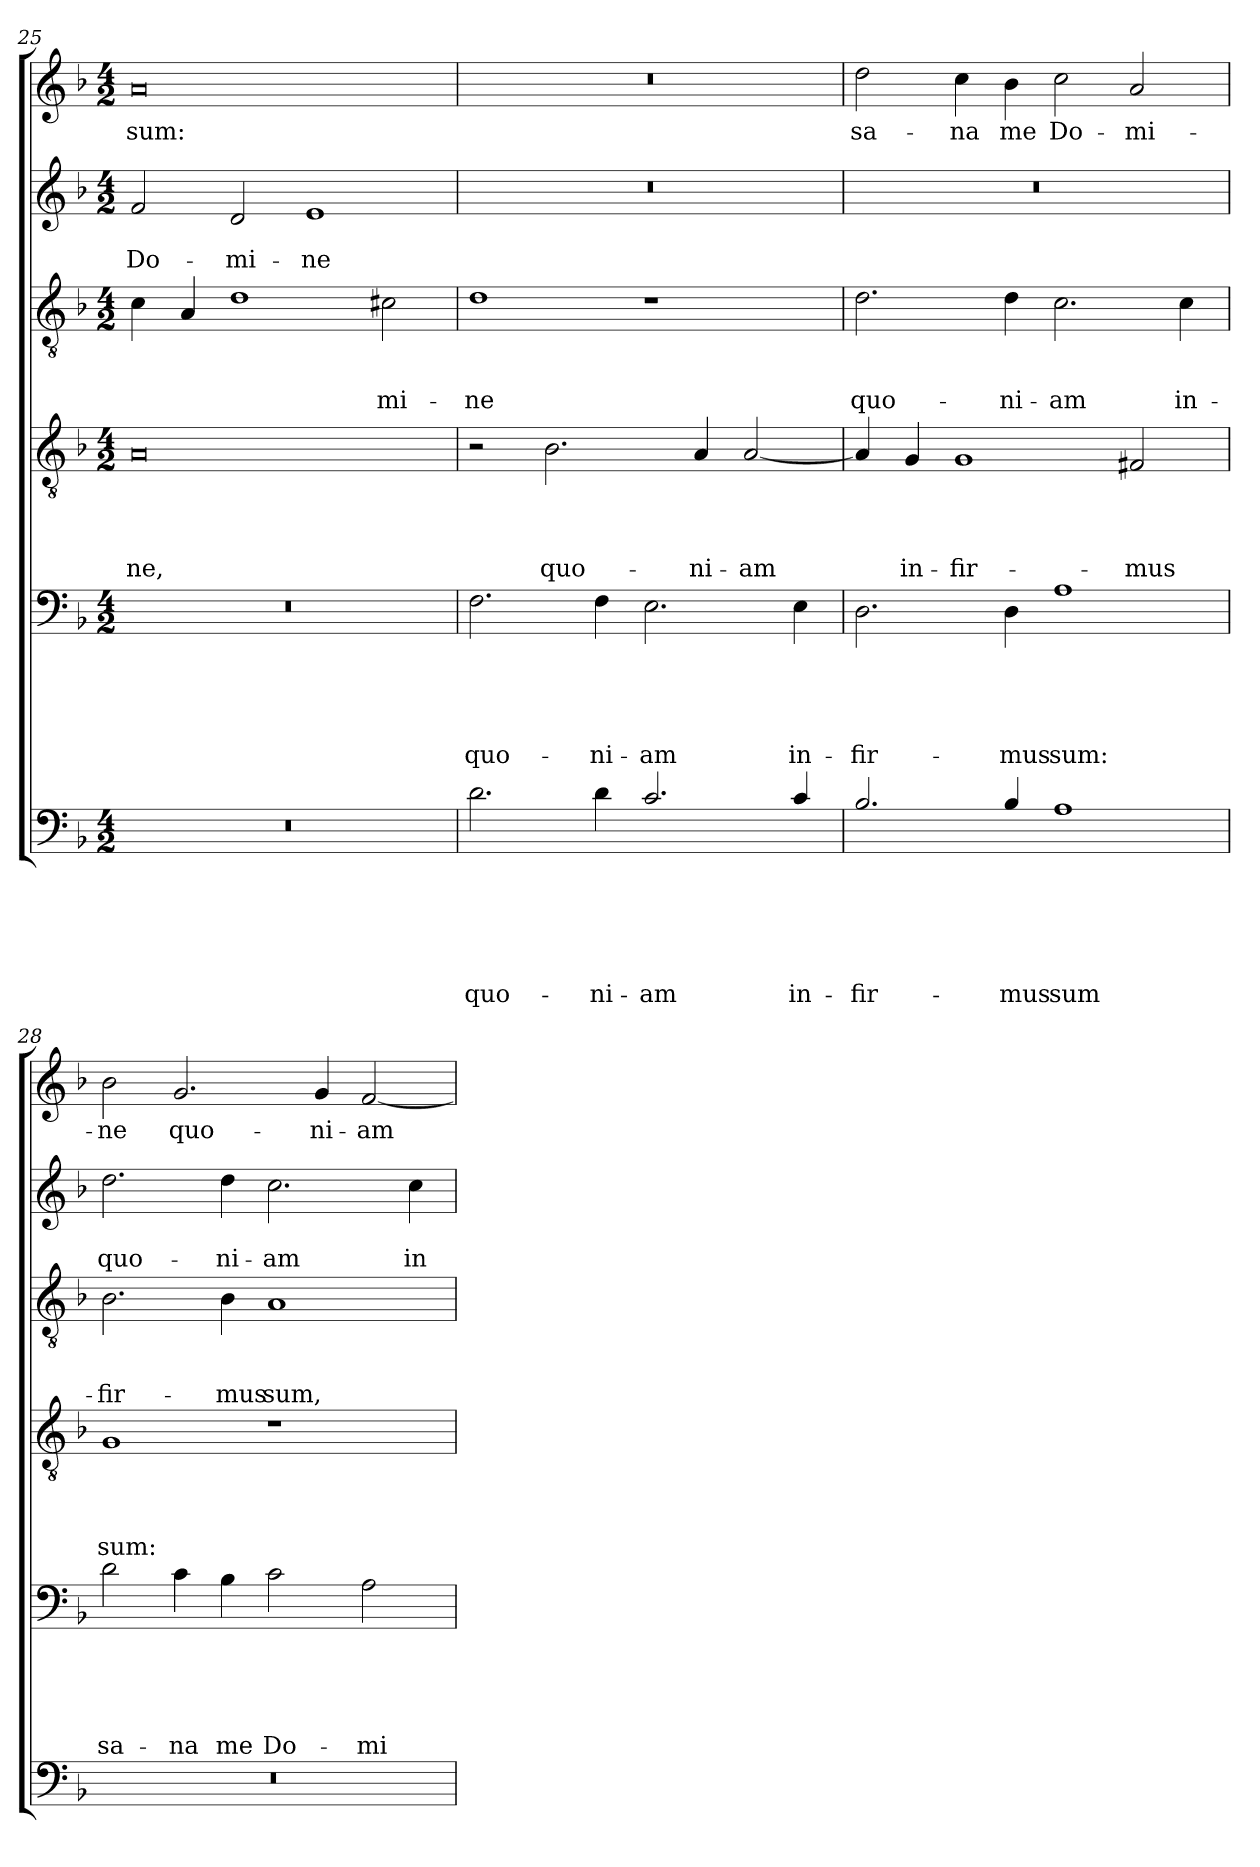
**kern	**text	**text	**text	**text	**text	**text	**kern	**text	**text	**text	**text	**text	**kern	**text	**text	**text	**text	**kern	**text	**text	**text	**kern	**text	**text	**kern	**text
*part6	*part6	*part6	*part6	*part6	*part6	*part6	*part5	*part5	*part5	*part5	*part5	*part5	*part4	*part4	*part4	*part4	*part4	*part3	*part3	*part3	*part3	*part2	*part2	*part2	*part1	*part1
*staff6	*staff6	*staff6	*staff6	*staff6	*staff6	*staff6	*staff5	*staff5	*staff5	*staff5	*staff5	*staff5	*staff4	*staff4	*staff4	*staff4	*staff4	*staff3	*staff3	*staff3	*staff3	*staff2	*staff2	*staff2	*staff1	*staff1
*clefF4	*	*	*	*	*	*	*clefF4	*	*	*	*	*	*clefGv2	*	*	*	*	*clefGv2	*	*	*	*clefG2	*	*	*clefG2	*
*ITrd8c14	*	*	*	*	*	*	*	*	*	*	*	*	*	*	*	*	*	*	*	*	*	*	*	*	*	*
*k[b-]	*	*	*	*	*	*	*k[b-]	*	*	*	*	*	*k[b-]	*	*	*	*	*k[b-]	*	*	*	*k[b-]	*	*	*k[b-]	*
*F:	*	*	*	*	*	*	*F:	*	*	*	*	*	*F:	*	*	*	*	*F:	*	*	*	*F:	*	*	*F:	*
*M4/2	*	*	*	*	*	*	*M4/2	*	*	*	*	*	*M4/2	*	*	*	*	*M4/2	*	*	*	*M4/2	*	*	*M4/2	*
=25	=25	=25	=25	=25	=25	=25	=25	=25	=25	=25	=25	=25	=25	=25	=25	=25	=25	=25	=25	=25	=25	=25	=25	=25	=25	=25
!	!	!	!	!	!	!	!	!	!	!	!	!	!	!	!	!	!LO:LY:b	!	!	!	!	!	!	!LO:LY:b	!	!LO:LY:b
0r	.	.	.	.	.	.	0r	.	.	.	.	.	0A	.	.	.	-ne,	4c\	.	.	.	2f/	.	Do-	0a	sum:
.	.	.	.	.	.	.	.	.	.	.	.	.	.	.	.	.	.	4A/	.	.	.	.	.	.	.	.
!	!	!	!	!	!	!	!	!	!	!	!	!	!	!	!	!	!	!	!	!	!	!	!	!LO:LY:b	!	!
.	.	.	.	.	.	.	.	.	.	.	.	.	.	.	.	.	.	1d	.	.	.	2d/	.	-mi-	.	.
!	!	!	!	!	!	!	!	!	!	!	!	!	!	!	!	!	!	!	!	!	!	!	!	!LO:LY:b	!	!
.	.	.	.	.	.	.	.	.	.	.	.	.	.	.	.	.	.	.	.	.	.	1e	.	-ne	.	.
!	!	!	!	!	!	!	!	!	!	!	!	!	!	!	!	!	!	!	!	!	!LO:LY:b	!	!	!	!	!
.	.	.	.	.	.	.	.	.	.	.	.	.	.	.	.	.	.	2c#X\	.	.	-mi-	.	.	.	.	.
!!LO:LB:g=z
=26	=26	=26	=26	=26	=26	=26	=26	=26	=26	=26	=26	=26	=26	=26	=26	=26	=26	=26	=26	=26	=26	=26	=26	=26	=26	=26
!	!	!	!	!	!	!LO:LY:b	!	!	!	!	!	!LO:LY:b	!	!	!	!	!	!	!	!	!LO:LY:b	!	!	!	!	!
2.D\	.	.	.	.	.	quo-	2.F\	.	.	.	.	quo-	2r	.	.	.	.	1d	.	.	-ne	0r	.	.	0r	.
!	!	!	!	!	!	!	!	!	!	!	!	!	!	!	!	!	!LO:LY:b	!	!	!	!	!	!	!	!	!
.	.	.	.	.	.	.	.	.	.	.	.	.	2.B-\	.	.	.	quo-	.	.	.	.	.	.	.	.	.
!	!	!	!	!	!	!LO:LY:b	!	!	!	!	!	!LO:LY:b	!	!	!	!	!	!	!	!	!	!	!	!	!	!
4D\	.	.	.	.	.	-ni-	4F\	.	.	.	.	-ni-	.	.	.	.	.	.	.	.	.	.	.	.	.	.
!	!	!	!	!	!	!LO:LY:b	!	!	!	!	!	!LO:LY:b	!	!	!	!	!	!	!	!	!	!	!	!	!	!
2.C/	.	.	.	.	.	-am	2.E\	.	.	.	.	-am	.	.	.	.	.	1r	.	.	.	.	.	.	.	.
!	!	!	!	!	!	!	!	!	!	!	!	!	!	!	!	!	!LO:LY:b	!	!	!	!	!	!	!	!	!
.	.	.	.	.	.	.	.	.	.	.	.	.	4A/	.	.	.	-ni-	.	.	.	.	.	.	.	.	.
!	!	!	!	!	!	!	!	!	!	!	!	!	!	!	!	!	!LO:LY:b	!	!	!	!	!	!	!	!	!
.	.	.	.	.	.	.	.	.	.	.	.	.	[2A/	.	.	.	-am	.	.	.	.	.	.	.	.	.
!	!	!	!	!	!	!LO:LY:b	!	!	!	!	!	!LO:LY:b	!	!	!	!	!	!	!	!	!	!	!	!	!	!
4C/	.	.	.	.	.	in-	4E\	.	.	.	.	in-	.	.	.	.	.	.	.	.	.	.	.	.	.	.
=27	=27	=27	=27	=27	=27	=27	=27	=27	=27	=27	=27	=27	=27	=27	=27	=27	=27	=27	=27	=27	=27	=27	=27	=27	=27	=27
!	!	!	!	!	!	!LO:LY:b	!	!	!	!	!	!LO:LY:b	!	!	!	!	!	!	!	!	!LO:LY:b	!	!	!	!	!LO:LY:b
2.BB-/	.	.	.	.	.	-fir-	2.D\	.	.	.	.	-fir-	4A/]	.	.	.	.	2.d\	.	.	quo-	0r	.	.	2dd\	sa-
!	!	!	!	!	!	!	!	!	!	!	!	!	!	!	!	!	!LO:LY:b	!	!	!	!	!	!	!	!	!
.	.	.	.	.	.	.	.	.	.	.	.	.	4G/	.	.	.	in-	.	.	.	.	.	.	.	.	.
!	!	!	!	!	!	!	!	!	!	!	!	!	!	!	!	!	!LO:LY:b	!	!	!	!	!	!	!	!	!LO:LY:b
.	.	.	.	.	.	.	.	.	.	.	.	.	1G	.	.	.	-fir-	.	.	.	.	.	.	.	4cc\	-na
!	!	!	!	!	!	!LO:LY:b	!	!	!	!	!	!LO:LY:b	!	!	!	!	!	!	!	!	!LO:LY:b	!	!	!	!	!LO:LY:b
4BB-/	.	.	.	.	.	-mus	4D\	.	.	.	.	-mus	.	.	.	.	.	4d\	.	.	-ni-	.	.	.	4b-\	me
!	!	!	!	!	!	!LO:LY:b	!	!	!	!	!	!LO:LY:b	!	!	!	!	!	!	!	!	!LO:LY:b	!	!	!	!	!LO:LY:b
1AA	.	.	.	.	.	sum	1A	.	.	.	.	sum:	.	.	.	.	.	2.c\	.	.	-am	.	.	.	2cc\	Do-
!	!	!	!	!	!	!	!	!	!	!	!	!	!	!	!	!	!LO:LY:b	!	!	!	!	!	!	!	!	!LO:LY:b
.	.	.	.	.	.	.	.	.	.	.	.	.	2F#X/	.	.	.	-mus	.	.	.	.	.	.	.	2a/	-mi-
!	!	!	!	!	!	!	!	!	!	!	!	!	!	!	!	!	!	!	!	!	!LO:LY:b	!	!	!	!	!
.	.	.	.	.	.	.	.	.	.	.	.	.	.	.	.	.	.	4c\	.	.	in-	.	.	.	.	.
=28	=28	=28	=28	=28	=28	=28	=28	=28	=28	=28	=28	=28	=28	=28	=28	=28	=28	=28	=28	=28	=28	=28	=28	=28	=28	=28
!	!	!	!	!	!	!	!	!	!	!	!	!LO:LY:b	!	!	!	!	!LO:LY:b	!	!	!	!LO:LY:b	!	!	!LO:LY:b	!	!LO:LY:b
0r	.	.	.	.	.	.	2d\	.	.	.	.	sa-	1G	.	.	.	sum:	2.B-\	.	.	-fir-	2.dd\	.	quo-	2b-\	-ne
!	!	!	!	!	!	!	!	!	!	!	!	!LO:LY:b	!	!	!	!	!	!	!	!	!	!	!	!	!	!LO:LY:b
.	.	.	.	.	.	.	4c\	.	.	.	.	-na	.	.	.	.	.	.	.	.	.	.	.	.	2.g/	quo-
!	!	!	!	!	!	!	!	!	!	!	!	!LO:LY:b	!	!	!	!	!	!	!	!	!LO:LY:b	!	!	!LO:LY:b	!	!
.	.	.	.	.	.	.	4B-\	.	.	.	.	me	.	.	.	.	.	4B-\	.	.	-mus	4dd\	.	-ni-	.	.
!	!	!	!	!	!	!	!	!	!	!	!	!LO:LY:b	!	!	!	!	!	!	!	!	!LO:LY:b	!	!	!LO:LY:b	!	!
.	.	.	.	.	.	.	2c\	.	.	.	.	Do-	1r	.	.	.	.	1A	.	.	sum,	2.cc\	.	-am	.	.
!	!	!	!	!	!	!	!	!	!	!	!	!	!	!	!	!	!	!	!	!	!	!	!	!	!	!LO:LY:b
.	.	.	.	.	.	.	.	.	.	.	.	.	.	.	.	.	.	.	.	.	.	.	.	.	4g/	-ni-
!	!	!	!	!	!	!	!	!	!	!	!	!LO:LY:b	!	!	!	!	!	!	!	!	!	!	!	!	!	!LO:LY:b
.	.	.	.	.	.	.	2A\	.	.	.	.	-mi-	.	.	.	.	.	.	.	.	.	.	.	.	[2f/	-am
!	!	!	!	!	!	!	!	!	!	!	!	!	!	!	!	!	!	!	!	!	!	!	!	!LO:LY:b	!	!
.	.	.	.	.	.	.	.	.	.	.	.	.	.	.	.	.	.	.	.	.	.	4cc\	.	in-	.	.
=	=	=	=	=	=	=	=	=	=	=	=	=	=	=	=	=	=	=	=	=	=	=	=	=	=	=
*-	*-	*-	*-	*-	*-	*-	*-	*-	*-	*-	*-	*-	*-	*-	*-	*-	*-	*-	*-	*-	*-	*-	*-	*-	*-	*-
